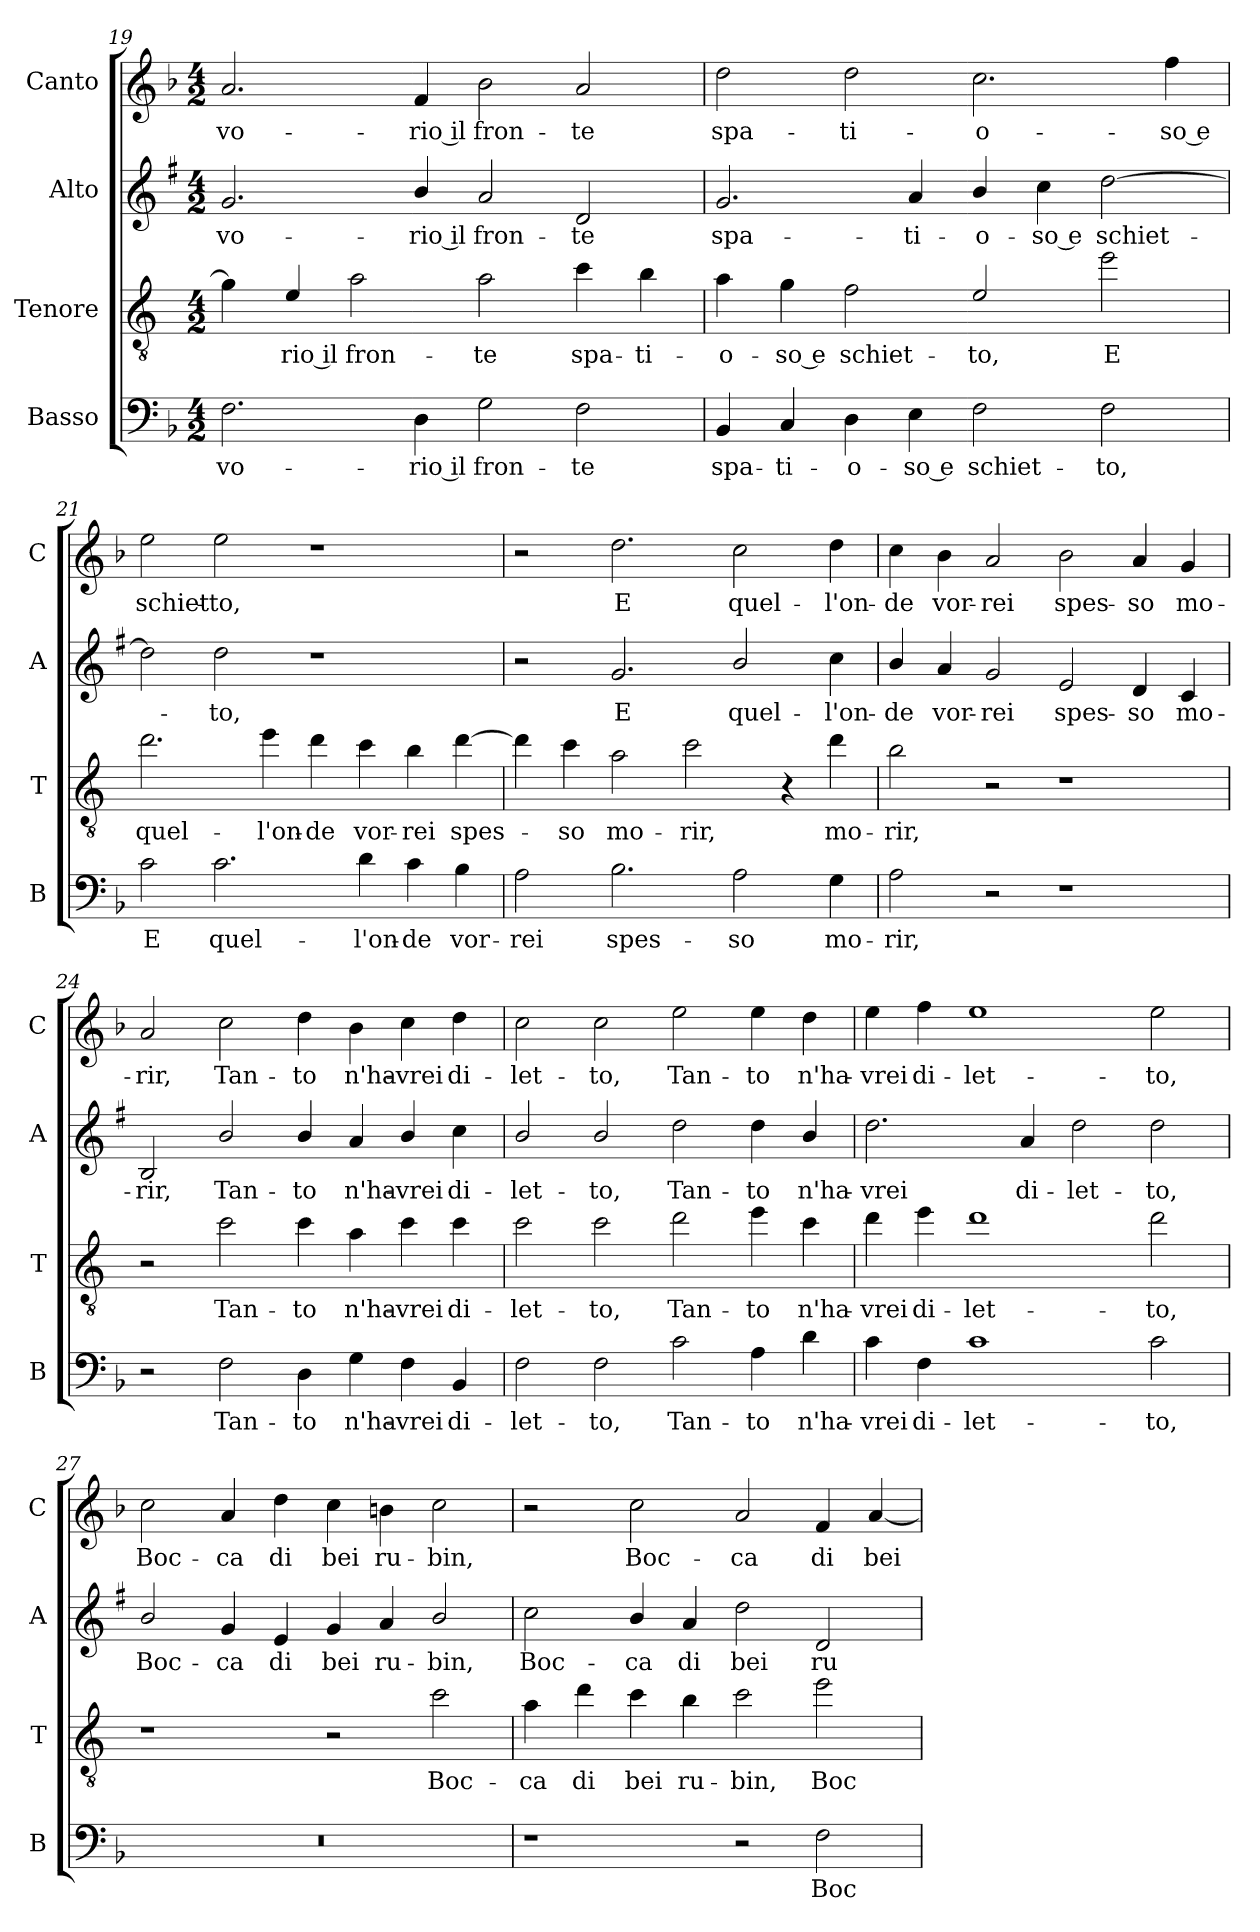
**kern	**text	**kern	**text	**kern	**text	**kern	**text
*part4	*part4	*part3	*part3	*part2	*part2	*part1	*part1
*staff4	*staff4	*staff3	*staff3	*staff2	*staff2	*staff1	*staff1
*I"Basso	*	*I"Tenore	*	*I"Alto	*	*I"Canto	*
*I'B	*	*I'T	*	*I'A	*	*I'C	*
*clefF4	*	*clefGv2	*	*clefG2	*	*clefG2	*
*	*	*ITrd4c7	*	*ITrd1c2	*	*	*
*k[b-]	*	*k[b-]	*	*k[b-]	*	*k[b-]	*
*F:	*	*F:	*	*F:	*	*F:	*
*M4/2	*	*M4/2	*	*M4/2	*	*M4/2	*
=19	=19	=19	=19	=19	=19	=19	=19
!	!LO:LY:b	!	!	!	!LO:LY:b	!	!LO:LY:b
2.F\	-vo-	4c\]	.	2.f/	-vo-	2.a/	-vo-
!	!	!	!LO:LY:b	!	!	!	!
.	.	4A/	-rio il	.	.	.	.
!	!	!	!LO:LY:b	!	!	!	!
.	.	2d\	fron-	.	.	.	.
!	!LO:LY:b	!	!	!	!LO:LY:b	!	!LO:LY:b
4D\	-rio il	.	.	4a/	-rio il	4f/	-rio il
!	!LO:LY:b	!	!LO:LY:b	!	!LO:LY:b	!	!LO:LY:b
2G\	fron-	2d\	-te	2g/	fron-	2b-\	fron-
!	!LO:LY:b	!	!LO:LY:b	!	!LO:LY:b	!	!LO:LY:b
2F\	-te	4f\	spa-	2c/	-te	2a/	-te
!	!	!	!LO:LY:b	!	!	!	!
.	.	4e\	-ti-	.	.	.	.
=20	=20	=20	=20	=20	=20	=20	=20
!	!LO:LY:b	!	!LO:LY:b	!	!LO:LY:b	!	!LO:LY:b
4BB-/	spa-	4d\	-o-	2.f/	spa-	2dd\	spa-
!	!LO:LY:b	!	!LO:LY:b	!	!	!	!
4C/	-ti-	4c\	-so e	.	.	.	.
!	!LO:LY:b	!	!LO:LY:b	!	!	!	!LO:LY:b
4D\	-o-	2B-\	schiet-	.	.	2dd\	-ti-
!	!LO:LY:b	!	!	!	!LO:LY:b	!	!
4E\	-so e	.	.	4g/	-ti-	.	.
!	!LO:LY:b	!	!LO:LY:b	!	!LO:LY:b	!	!LO:LY:b
2F\	schiet-	2A/	-to,	4a/	-o-	2.cc\	-o-
!	!	!	!	!	!LO:LY:b	!	!
.	.	.	.	4b-\	-so e	.	.
!	!LO:LY:b	!	!LO:LY:b	!	!LO:LY:b	!	!
2F\	-to,	2a\	E	[2cc\	schiet-	.	.
!	!	!	!	!	!	!	!LO:LY:b
.	.	.	.	.	.	4ff\	-so e
=21	=21	=21	=21	=21	=21	=21	=21
!	!LO:LY:b	!	!LO:LY:b	!	!	!	!LO:LY:b
2c\	E	2.g\	quel-	2cc\]	.	2ee\	schiet-
!	!LO:LY:b	!	!	!	!LO:LY:b	!	!LO:LY:b
2.c\	quel-	.	.	2cc\	-to,	2ee\	-to,
!	!	!	!LO:LY:b	!	!	!	!
.	.	4a\	-l'on-	.	.	.	.
!	!	!	!LO:LY:b	!	!	!	!
.	.	4g\	-de	1r	.	1r	.
!	!LO:LY:b	!	!LO:LY:b	!	!	!	!
4d\	-l'on-	4f\	vor-	.	.	.	.
!	!LO:LY:b	!	!LO:LY:b	!	!	!	!
4c\	-de	4e\	-rei	.	.	.	.
!	!LO:LY:b	!	!LO:LY:b	!	!	!	!
4B-\	vor-	[4g\	spes-	.	.	.	.
!!LO:LB:g=z
=22	=22	=22	=22	=22	=22	=22	=22
!	!LO:LY:b	!	!	!	!	!	!
2A\	-rei	4g\]	.	2r	.	2r	.
!	!	!	!LO:LY:b	!	!	!	!
.	.	4f\	-so	.	.	.	.
!	!LO:LY:b	!	!LO:LY:b	!	!LO:LY:b	!	!LO:LY:b
2.B-\	spes-	2d\	mo-	2.f/	E	2.dd\	E
!	!	!	!LO:LY:b	!	!	!	!
.	.	2f\	-rir,	.	.	.	.
!	!LO:LY:b	!	!	!	!LO:LY:b	!	!LO:LY:b
2A\	-so	.	.	2a/	quel-	2cc\	quel-
.	.	4r	.	.	.	.	.
!	!LO:LY:b	!	!LO:LY:b	!	!LO:LY:b	!	!LO:LY:b
4G\	mo-	4g\	mo-	4b-\	-l'on-	4dd\	-l'on-
=23	=23	=23	=23	=23	=23	=23	=23
!	!LO:LY:b	!	!LO:LY:b	!	!LO:LY:b	!	!LO:LY:b
2A\	-rir,	2e\	-rir,	4a/	-de	4cc\	-de
!	!	!	!	!	!LO:LY:b	!	!LO:LY:b
.	.	.	.	4g/	vor-	4b-\	vor-
!	!	!	!	!	!LO:LY:b	!	!LO:LY:b
2r	.	2r	.	2f/	-rei	2a/	-rei
!	!	!	!	!	!LO:LY:b	!	!LO:LY:b
1r	.	1r	.	2d/	spes-	2b-\	spes-
!	!	!	!	!	!LO:LY:b	!	!LO:LY:b
.	.	.	.	4c/	-so	4a/	-so
!	!	!	!	!	!LO:LY:b	!	!LO:LY:b
.	.	.	.	4B-/	mo-	4g/	mo-
=24	=24	=24	=24	=24	=24	=24	=24
!	!	!	!	!	!LO:LY:b	!	!LO:LY:b
2r	.	2r	.	2A/	-rir,	2a/	-rir,
!	!LO:LY:b	!	!LO:LY:b	!	!LO:LY:b	!	!LO:LY:b
2F\	Tan-	2f\	Tan-	2a/	Tan-	2cc\	Tan-
!	!LO:LY:b	!	!LO:LY:b	!	!LO:LY:b	!	!LO:LY:b
4D\	-to	4f\	-to	4a/	-to	4dd\	-to
!	!LO:LY:b	!	!LO:LY:b	!	!LO:LY:b	!	!LO:LY:b
4G\	n'ha-	4d\	n'ha-	4g/	n'ha-	4b-\	n'ha-
!	!LO:LY:b	!	!LO:LY:b	!	!LO:LY:b	!	!LO:LY:b
4F\	-vrei	4f\	-vrei	4a/	-vrei	4cc\	-vrei
!	!LO:LY:b	!	!LO:LY:b	!	!LO:LY:b	!	!LO:LY:b
4BB-/	di-	4f\	di-	4b-\	di-	4dd\	di-
=25	=25	=25	=25	=25	=25	=25	=25
!	!LO:LY:b	!	!LO:LY:b	!	!LO:LY:b	!	!LO:LY:b
2F\	-let-	2f\	-let-	2a/	-let-	2cc\	-let-
!	!LO:LY:b	!	!LO:LY:b	!	!LO:LY:b	!	!LO:LY:b
2F\	-to,	2f\	-to,	2a/	-to,	2cc\	-to,
!	!LO:LY:b	!	!LO:LY:b	!	!LO:LY:b	!	!LO:LY:b
2c\	Tan-	2g\	Tan-	2cc\	Tan-	2ee\	Tan-
!	!LO:LY:b	!	!LO:LY:b	!	!LO:LY:b	!	!LO:LY:b
4A\	-to	4a\	-to	4cc\	-to	4ee\	-to
!	!LO:LY:b	!	!LO:LY:b	!	!LO:LY:b	!	!LO:LY:b
4d\	n'ha-	4f\	n'ha-	4a/	n'ha-	4dd\	n'ha-
!!LO:LB:g=z
=26	=26	=26	=26	=26	=26	=26	=26
!	!LO:LY:b	!	!LO:LY:b	!	!LO:LY:b	!	!LO:LY:b
4c\	-vrei	4g\	-vrei	2.cc\	-vrei	4ee\	-vrei
!	!LO:LY:b	!	!LO:LY:b	!	!	!	!LO:LY:b
4F\	di-	4a\	di-	.	.	4ff\	di-
!	!LO:LY:b	!	!LO:LY:b	!	!	!	!LO:LY:b
1c	-let-	1g	-let-	.	.	1ee	-let-
!	!	!	!	!	!LO:LY:b	!	!
.	.	.	.	4g/	di-	.	.
!	!	!	!	!	!LO:LY:b	!	!
.	.	.	.	2cc\	-let-	.	.
!	!LO:LY:b	!	!LO:LY:b	!	!LO:LY:b	!	!LO:LY:b
2c\	-to,	2g\	-to,	2cc\	-to,	2ee\	-to,
=27	=27	=27	=27	=27	=27	=27	=27
!	!	!	!	!	!LO:LY:b	!	!LO:LY:b
0r	.	1r	.	2a/	Boc-	2cc\	Boc-
!	!	!	!	!	!LO:LY:b	!	!LO:LY:b
.	.	.	.	4f/	-ca	4a/	-ca
!	!	!	!	!	!LO:LY:b	!	!LO:LY:b
.	.	.	.	4d/	di	4dd\	di
!	!	!	!	!	!LO:LY:b	!	!LO:LY:b
.	.	2r	.	4f/	bei	4cc\	bei
!	!	!	!	!	!LO:LY:b	!	!LO:LY:b
.	.	.	.	4g/	ru-	4bn\	ru-
!	!	!	!LO:LY:b	!	!LO:LY:b	!	!LO:LY:b
.	.	2f\	Boc-	2a/	-bin,	2cc\	-bin,
=28	=28	=28	=28	=28	=28	=28	=28
!	!	!	!LO:LY:b	!	!LO:LY:b	!	!
1r	.	4d\	-ca	2b-\	Boc-	2r	.
!	!	!	!LO:LY:b	!	!	!	!
.	.	4g\	di	.	.	.	.
!	!	!	!LO:LY:b	!	!LO:LY:b	!	!LO:LY:b
.	.	4f\	bei	4a/	-ca	2cc\	Boc-
!	!	!	!LO:LY:b	!	!LO:LY:b	!	!
.	.	4e\	ru-	4g/	di	.	.
!	!	!	!LO:LY:b	!	!LO:LY:b	!	!LO:LY:b
2r	.	2f\	-bin,	2cc\	bei	2a/	-ca
!	!LO:LY:b	!	!LO:LY:b	!	!LO:LY:b	!	!LO:LY:b
2F\	Boc-	2a\	Boc-	2c/	ru-	4f/	di
!	!	!	!	!	!	!	!LO:LY:b
.	.	.	.	.	.	[4a/	bei
=	=	=	=	=	=	=	=
*-	*-	*-	*-	*-	*-	*-	*-
